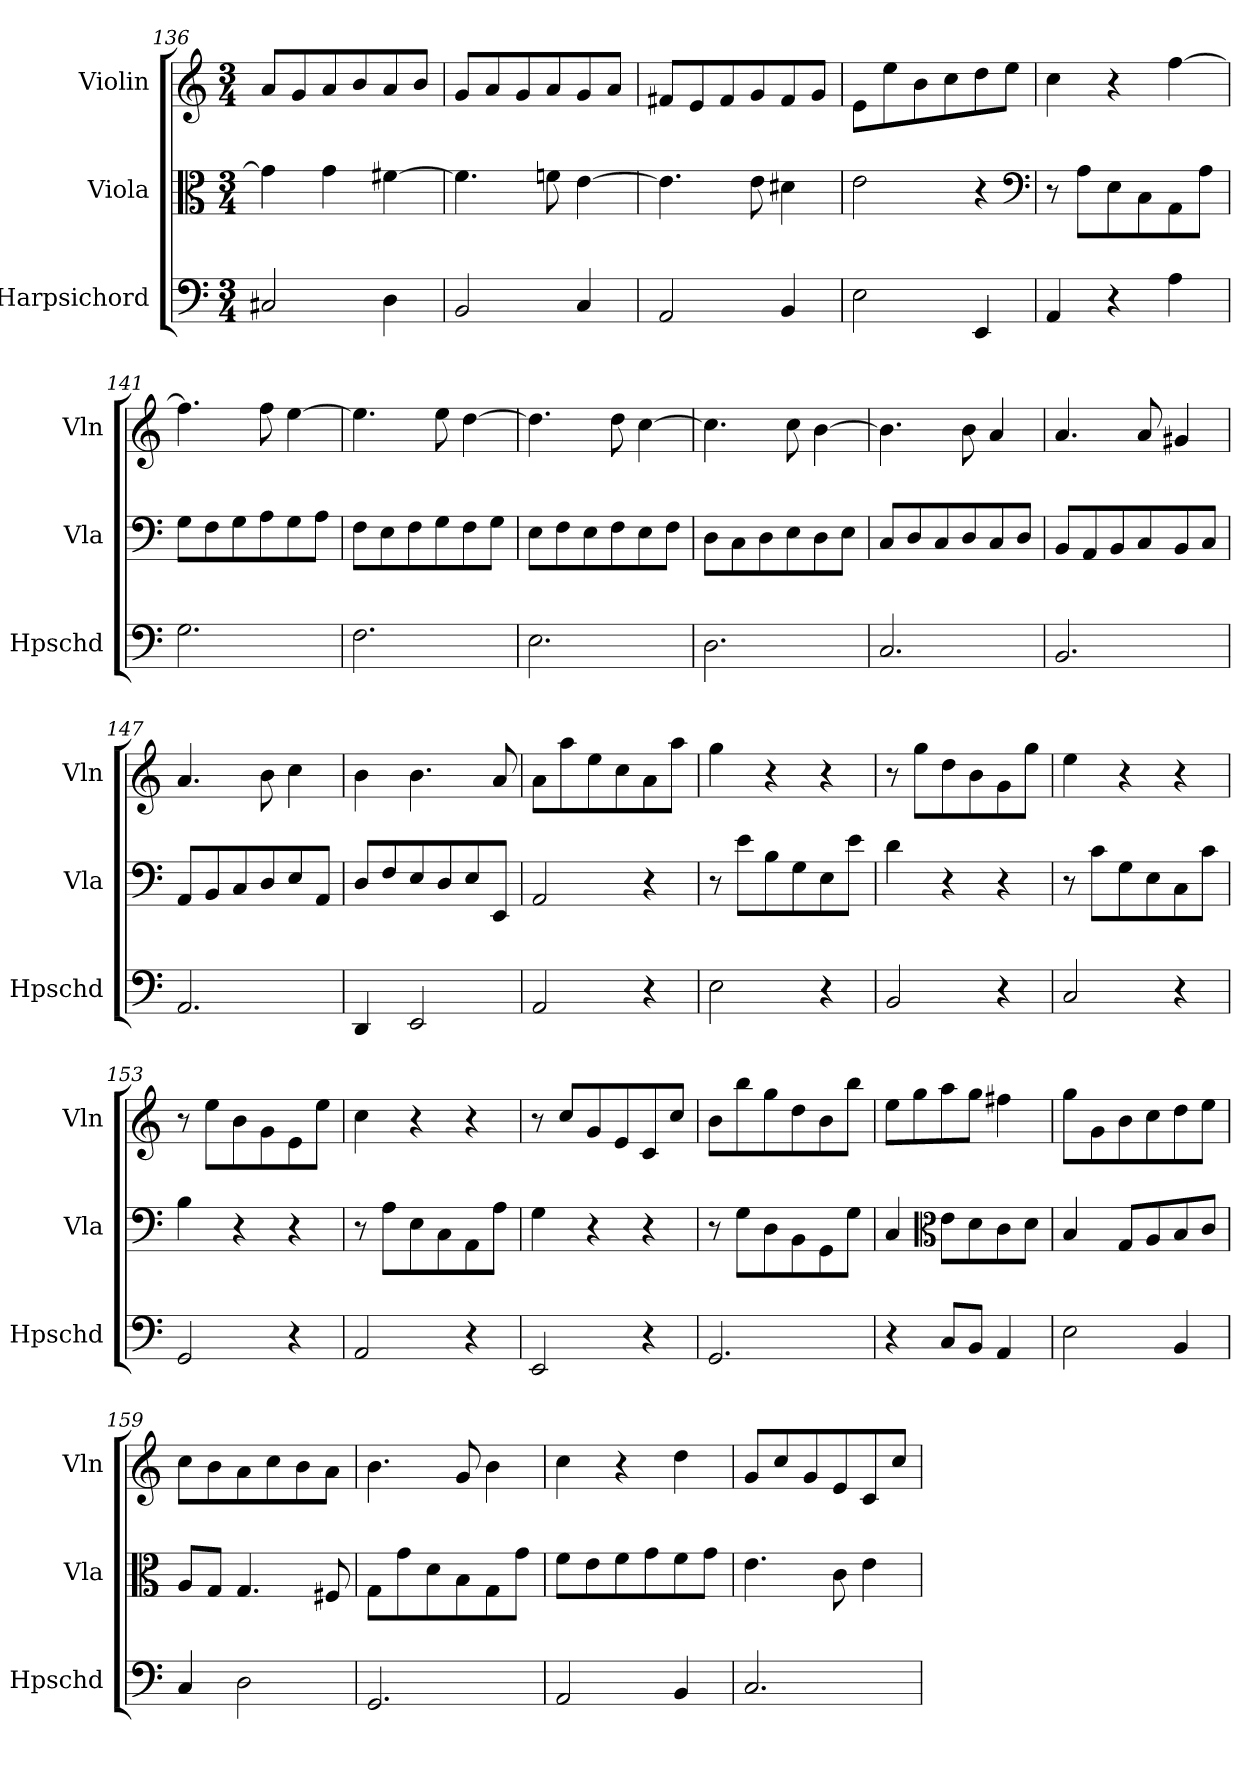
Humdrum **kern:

**kern	**kern	**kern
*part3	*part2	*part1
*staff3	*staff2	*staff1
*I"Harpsichord	*I"Viola	*I"Violin
*I'Hpschd	*I'Vla	*I'Vln
*clefF4	*clefC3	*clefG2
*k[]	*k[]	*k[]
*M3/4	*M3/4	*M3/4
=136	=136	=136
2C#X/	4g\]	8a/L
.	.	8g/
.	4g\	8a/
.	.	8b/
4D\	[4f#X\	8a/
.	.	8b/J
=137	=137	=137
2BB/	4.f#\]	8g/L
.	.	8a/
.	.	8g/
.	8fn\	8a/
4C/	[4e\	8g/
.	.	8a/J
=138	=138	=138
2AA/	4.e\]	8f#X/L
.	.	8e/
.	.	8f#/
.	8e\	8g/
4BB/	4d#X\	8f#/
.	.	8g/J
=139	=139	=139
2E\	2e\	8e\L
.	.	8ee\
.	.	8b\
.	.	8cc\
4EE/	4r	8dd\
.	.	8ee\J
*	*clefF4	*
=140	=140	=140
4AA/	8r	4cc\
.	8A\L	.
4r	8E\	4r
.	8C\	.
4A\	8AA\	[4ff\
.	8A\J	.
=141	=141	=141
2.G\	8G\L	4.ff\]
.	8F\	.
.	8G\	.
.	8A\	8ff\
.	8G\	[4ee\
.	8A\J	.
=142	=142	=142
2.F\	8F\L	4.ee\]
.	8E\	.
.	8F\	.
.	8G\	8ee\
.	8F\	[4dd\
.	8G\J	.
=143	=143	=143
2.E\	8E\L	4.dd\]
.	8F\	.
.	8E\	.
.	8F\	8dd\
.	8E\	[4cc\
.	8F\J	.
=144	=144	=144
2.D\	8D\L	4.cc\]
.	8C\	.
.	8D\	.
.	8E\	8cc\
.	8D\	[4b\
.	8E\J	.
=145	=145	=145
2.C/	8C/L	4.b\]
.	8D/	.
.	8C/	.
.	8D/	8b\
.	8C/	4a/
.	8D/J	.
=146	=146	=146
2.BB/	8BB/L	4.a/
.	8AA/	.
.	8BB/	.
.	8C/	8a/
.	8BB/	4g#X/
.	8C/J	.
=147	=147	=147
2.AA/	8AA/L	4.a/
.	8BB/	.
.	8C/	.
.	8D/	8b\
.	8E/	4cc\
.	8AA/J	.
=148	=148	=148
4DD/	8D/L	4b\
.	8F/	.
2EE/	8E/	4.b\
.	8D/	.
.	8E/	.
.	8EE/J	8a/
=149	=149	=149
2AA/	2AA/	8a\L
.	.	8aa\
.	.	8ee\
.	.	8cc\
4r	4r	8a\
.	.	8aa\J
=150	=150	=150
2E\	8r	4gg\
.	8e\L	.
.	8B\	4r
.	8G\	.
4r	8E\	4r
.	8e\J	.
=151	=151	=151
2BB/	4d\	8r
.	.	8gg\L
.	4r	8dd\
.	.	8b\
4r	4r	8g\
.	.	8gg\J
=152	=152	=152
2C/	8r	4ee\
.	8c\L	.
.	8G\	4r
.	8E\	.
4r	8C\	4r
.	8c\J	.
=153	=153	=153
2GG/	4B\	8r
.	.	8ee\L
.	4r	8b\
.	.	8g\
4r	4r	8e\
.	.	8ee\J
=154	=154	=154
2AA/	8r	4cc\
.	8A\L	.
.	8E\	4r
.	8C\	.
4r	8AA\	4r
.	8A\J	.
=155	=155	=155
2EE/	4G\	8r
.	.	8cc/L
.	4r	8g/
.	.	8e/
4r	4r	8c/
.	.	8cc/J
=156	=156	=156
2.GG/	8r	8b\L
.	8G\L	8bb\
.	8D\	8gg\
.	8BB\	8dd\
.	8GG\	8b\
.	8G\J	8bb\J
=157	=157	=157
4r	4C/	8ee\L
.	.	8gg\
*	*clefC3	*
8C/L	8e\L	8aa\
8BB/J	8d\	8gg\J
4AA/	8c\	4ff#X\
.	8d\J	.
=158	=158	=158
2E\	4B/	8gg\L
.	.	8g\
.	8G/L	8b\
.	8A/	8cc\
4BB/	8B/	8dd\
.	8c/J	8ee\J
=159	=159	=159
4C/	8A/L	8cc\L
.	8G/J	8b\
2D\	4.G/	8a\
.	.	8cc\
.	.	8b\
.	8F#X/	8a\J
=160	=160	=160
2.GG/	8G\L	4.b\
.	8g\	.
.	8d\	.
.	8B\	8g/
.	8G\	4b\
.	8g\J	.
=161	=161	=161
2AA/	8f\L	4cc\
.	8e\	.
.	8f\	4r
.	8g\	.
4BB/	8f\	4dd\
.	8g\J	.
=162	=162	=162
2.C/	4.e\	8g/L
.	.	8cc/
.	.	8g/
.	8c\	8e/
.	4e\	8c/
.	.	8cc/J
=	=	=
*-	*-	*-
